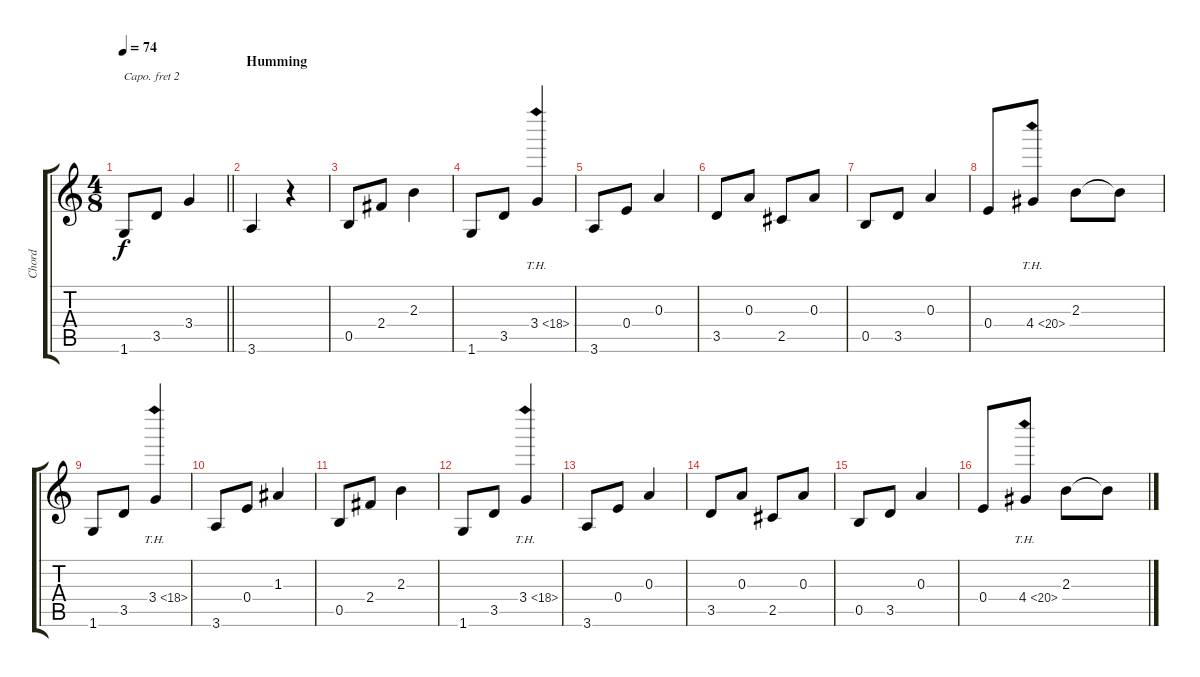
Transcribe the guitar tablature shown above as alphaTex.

\track ("Chord" "Chord") {instrument acousticguitarnylon}
\staff {score tabs}
\capo 2
\tuning (E4 B3 G3 D3 A2 E2) {hide}
\ts (4 8)
\tempo 74
\clef g2
\barLineRight lightlight
\ks c
1.6.8{dy f} 3.5.8 3.4.4 |
\section ("" "Humming")
3.6.4 r.4 |
0.5.8 2.4.8 2.3.4 |
1.6.8 3.5.8 3.4{th 15}.4 |
3.6.8 0.4.8 0.3.4 |
3.5.8 0.3.8 2.5.8 0.3.8 |
0.5.8 3.5.8 0.3.4 |
0.4.8 4.4{th 16}.8 2.3.8 2.3{t}.8 |
1.6.8 3.5.8 3.4{th 15}.4 |
3.6.8 0.4.8 1.3.4 |
0.5.8 2.4.8 2.3.4 |
1.6.8 3.5.8 3.4{th 15}.4 |
3.6.8 0.4.8 0.3.4 |
3.5.8 0.3.8 2.5.8 0.3.8 |
0.5.8 3.5.8 0.3.4 |
0.4.8 4.4{th 16}.8 2.3.8 2.3{t}.8
